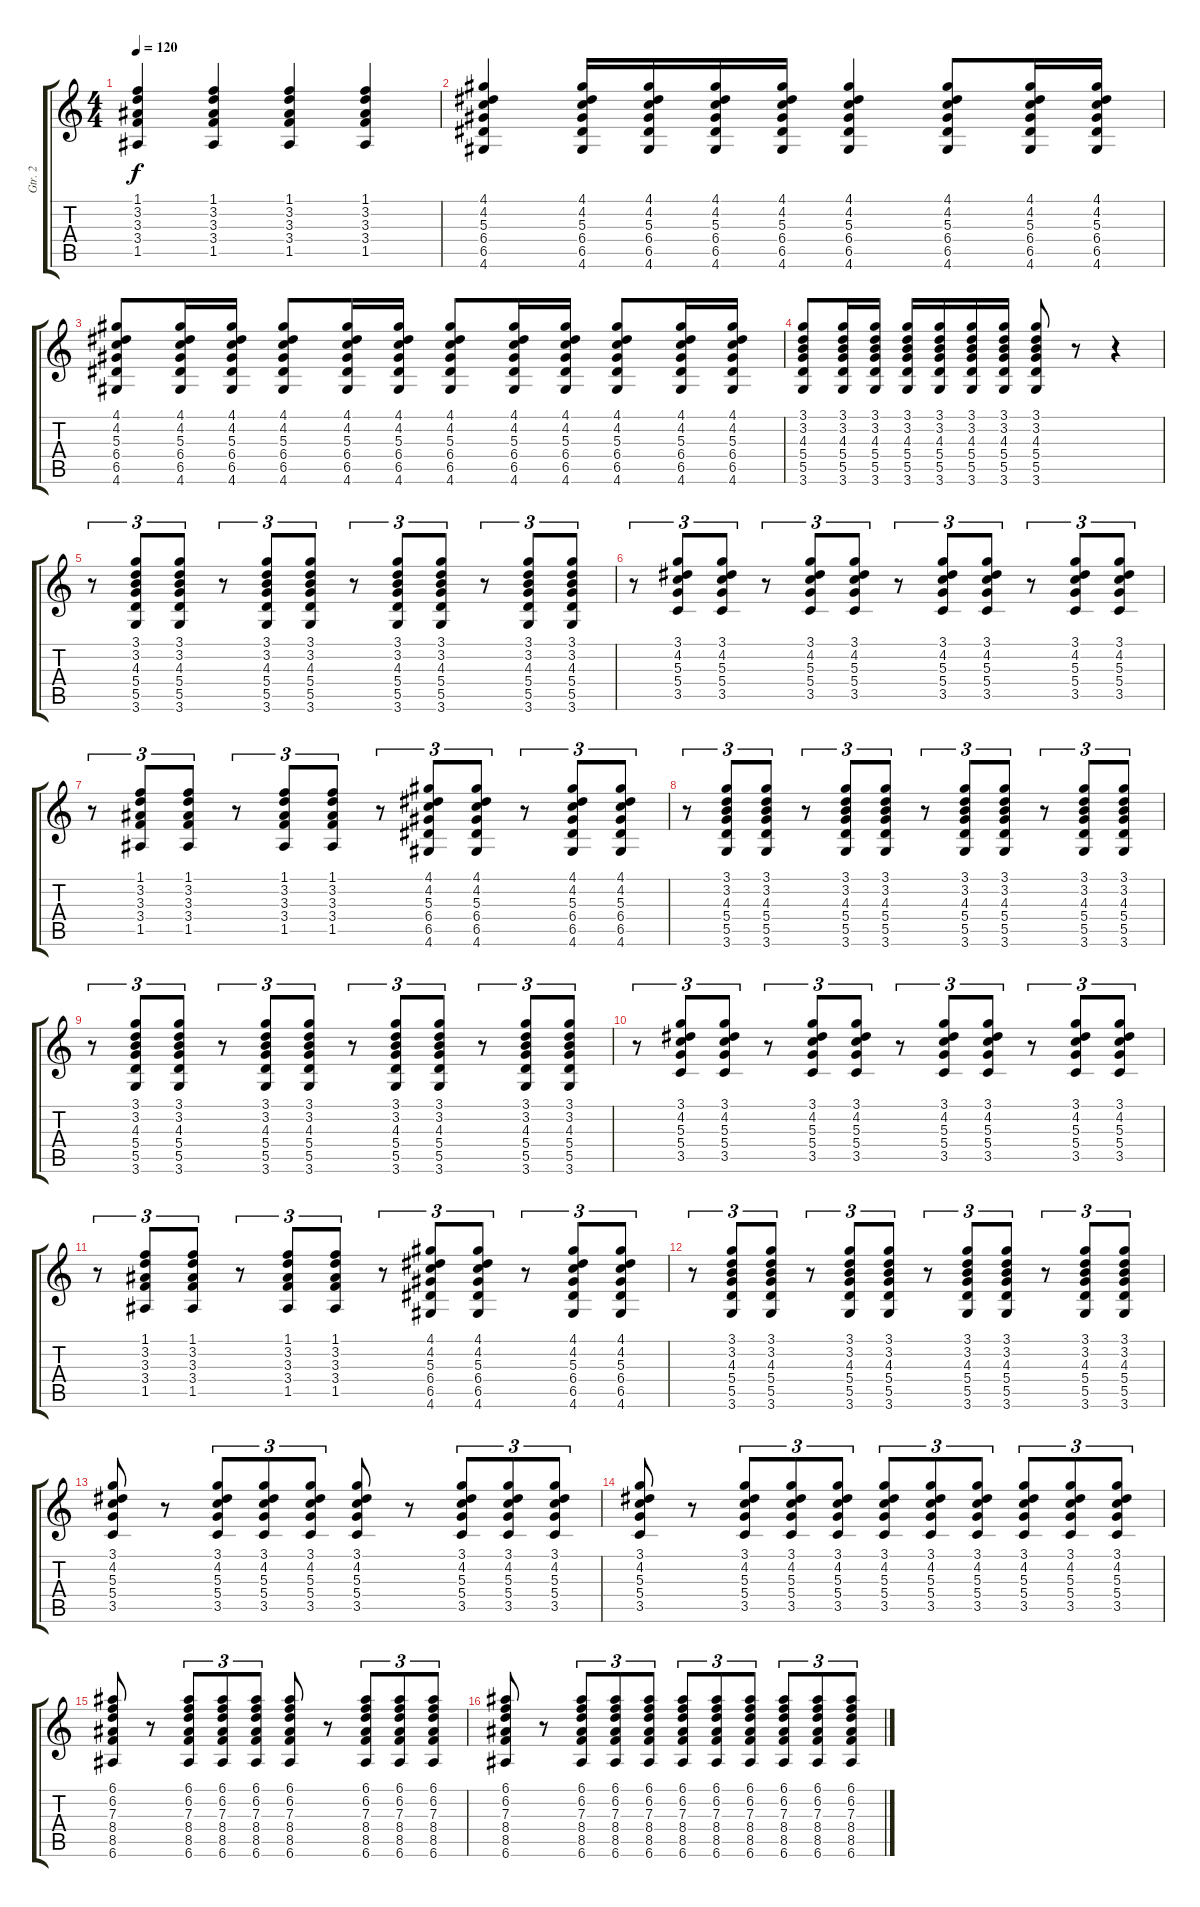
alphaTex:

\track ("Gtr. 2" "Gtr. 2") {instrument acousticguitarsteel}
\staff {score tabs}
\tuning (E4 B3 G3 D3 A2 E2) {hide}
\ts (4 4)
\tempo 120
\clef g2
\ks c
(1.1 3.2 3.3 3.4 1.5).4{dy f} (1.1 3.2 3.3 3.4 1.5).4 (1.1 3.2 3.3 3.4 1.5).4 (1.1 3.2 3.3 3.4 1.5).4 |
(4.1 4.2 5.3 6.4 6.5 4.6).4 (4.1 4.2 5.3 6.4 6.5 4.6).16 (4.1 4.2 5.3 6.4 6.5 4.6).16 (4.1 4.2 5.3 6.4 6.5 4.6).16 (4.1 4.2 5.3 6.4 6.5 4.6).16 (4.1 4.2 5.3 6.4 6.5 4.6).4 (4.1 4.2 5.3 6.4 6.5 4.6).8 (4.1 4.2 5.3 6.4 6.5 4.6).16 (4.1 4.2 5.3 6.4 6.5 4.6).16 |
(4.1 4.2 5.3 6.4 6.5 4.6).8 (4.1 4.2 5.3 6.4 6.5 4.6).16 (4.1 4.2 5.3 6.4 6.5 4.6).16 (4.1 4.2 5.3 6.4 6.5 4.6).8 (4.1 4.2 5.3 6.4 6.5 4.6).16 (4.1 4.2 5.3 6.4 6.5 4.6).16 (4.1 4.2 5.3 6.4 6.5 4.6).8 (4.1 4.2 5.3 6.4 6.5 4.6).16 (4.1 4.2 5.3 6.4 6.5 4.6).16 (4.1 4.2 5.3 6.4 6.5 4.6).8 (4.1 4.2 5.3 6.4 6.5 4.6).16 (4.1 4.2 5.3 6.4 6.5 4.6).16 |
(3.1 3.2 4.3 5.4 5.5 3.6).8 (3.1 3.2 4.3 5.4 5.5 3.6).16 (3.1 3.2 4.3 5.4 5.5 3.6).16 (3.1 3.2 4.3 5.4 5.5 3.6).16 (3.1 3.2 4.3 5.4 5.5 3.6).16 (3.1 3.2 4.3 5.4 5.5 3.6).16 (3.1 3.2 4.3 5.4 5.5 3.6).16 (3.1 3.2 4.3 5.4 5.5 3.6).8 r.8 r.4 |
r.8{tu (3 2)} (3.1 3.2 4.3 5.4 5.5 3.6).8{tu (3 2)} (3.1 3.2 4.3 5.4 5.5 3.6).8{tu (3 2)} r.8{tu (3 2)} (3.1 3.2 4.3 5.4 5.5 3.6).8{tu (3 2)} (3.1 3.2 4.3 5.4 5.5 3.6).8{tu (3 2)} r.8{tu (3 2)} (3.1 3.2 4.3 5.4 5.5 3.6).8{tu (3 2)} (3.1 3.2 4.3 5.4 5.5 3.6).8{tu (3 2)} r.8{tu (3 2)} (3.1 3.2 4.3 5.4 5.5 3.6).8{tu (3 2)} (3.1 3.2 4.3 5.4 5.5 3.6).8{tu (3 2)} |
r.8{tu (3 2)} (3.1 4.2 5.3 5.4 3.5).8{tu (3 2)} (3.1 4.2 5.3 5.4 3.5).8{tu (3 2)} r.8{tu (3 2)} (3.1 4.2 5.3 5.4 3.5).8{tu (3 2)} (3.1 4.2 5.3 5.4 3.5).8{tu (3 2)} r.8{tu (3 2)} (3.1 4.2 5.3 5.4 3.5).8{tu (3 2)} (3.1 4.2 5.3 5.4 3.5).8{tu (3 2)} r.8{tu (3 2)} (3.1 4.2 5.3 5.4 3.5).8{tu (3 2)} (3.1 4.2 5.3 5.4 3.5).8{tu (3 2)} |
r.8{tu (3 2)} (1.1 3.2 3.3 3.4 1.5).8{tu (3 2)} (1.1 3.2 3.3 3.4 1.5).8{tu (3 2)} r.8{tu (3 2)} (1.1 3.2 3.3 3.4 1.5).8{tu (3 2)} (1.1 3.2 3.3 3.4 1.5).8{tu (3 2)} r.8{tu (3 2)} (4.1 4.2 5.3 6.4 6.5 4.6).8{tu (3 2)} (4.1 4.2 5.3 6.4 6.5 4.6).8{tu (3 2)} r.8{tu (3 2)} (4.1 4.2 5.3 6.4 6.5 4.6).8{tu (3 2)} (4.1 4.2 5.3 6.4 6.5 4.6).8{tu (3 2)} |
r.8{tu (3 2)} (3.1 3.2 4.3 5.4 5.5 3.6).8{tu (3 2)} (3.1 3.2 4.3 5.4 5.5 3.6).8{tu (3 2)} r.8{tu (3 2)} (3.1 3.2 4.3 5.4 5.5 3.6).8{tu (3 2)} (3.1 3.2 4.3 5.4 5.5 3.6).8{tu (3 2)} r.8{tu (3 2)} (3.1 3.2 4.3 5.4 5.5 3.6).8{tu (3 2)} (3.1 3.2 4.3 5.4 5.5 3.6).8{tu (3 2)} r.8{tu (3 2)} (3.1 3.2 4.3 5.4 5.5 3.6).8{tu (3 2)} (3.1 3.2 4.3 5.4 5.5 3.6).8{tu (3 2)} |
r.8{tu (3 2)} (3.1 3.2 4.3 5.4 5.5 3.6).8{tu (3 2)} (3.1 3.2 4.3 5.4 5.5 3.6).8{tu (3 2)} r.8{tu (3 2)} (3.1 3.2 4.3 5.4 5.5 3.6).8{tu (3 2)} (3.1 3.2 4.3 5.4 5.5 3.6).8{tu (3 2)} r.8{tu (3 2)} (3.1 3.2 4.3 5.4 5.5 3.6).8{tu (3 2)} (3.1 3.2 4.3 5.4 5.5 3.6).8{tu (3 2)} r.8{tu (3 2)} (3.1 3.2 4.3 5.4 5.5 3.6).8{tu (3 2)} (3.1 3.2 4.3 5.4 5.5 3.6).8{tu (3 2)} |
r.8{tu (3 2)} (3.1 4.2 5.3 5.4 3.5).8{tu (3 2)} (3.1 4.2 5.3 5.4 3.5).8{tu (3 2)} r.8{tu (3 2)} (3.1 4.2 5.3 5.4 3.5).8{tu (3 2)} (3.1 4.2 5.3 5.4 3.5).8{tu (3 2)} r.8{tu (3 2)} (3.1 4.2 5.3 5.4 3.5).8{tu (3 2)} (3.1 4.2 5.3 5.4 3.5).8{tu (3 2)} r.8{tu (3 2)} (3.1 4.2 5.3 5.4 3.5).8{tu (3 2)} (3.1 4.2 5.3 5.4 3.5).8{tu (3 2)} |
r.8{tu (3 2)} (1.1 3.2 3.3 3.4 1.5).8{tu (3 2)} (1.1 3.2 3.3 3.4 1.5).8{tu (3 2)} r.8{tu (3 2)} (1.1 3.2 3.3 3.4 1.5).8{tu (3 2)} (1.1 3.2 3.3 3.4 1.5).8{tu (3 2)} r.8{tu (3 2)} (4.1 4.2 5.3 6.4 6.5 4.6).8{tu (3 2)} (4.1 4.2 5.3 6.4 6.5 4.6).8{tu (3 2)} r.8{tu (3 2)} (4.1 4.2 5.3 6.4 6.5 4.6).8{tu (3 2)} (4.1 4.2 5.3 6.4 6.5 4.6).8{tu (3 2)} |
r.8{tu (3 2)} (3.1 3.2 4.3 5.4 5.5 3.6).8{tu (3 2)} (3.1 3.2 4.3 5.4 5.5 3.6).8{tu (3 2)} r.8{tu (3 2)} (3.1 3.2 4.3 5.4 5.5 3.6).8{tu (3 2)} (3.1 3.2 4.3 5.4 5.5 3.6).8{tu (3 2)} r.8{tu (3 2)} (3.1 3.2 4.3 5.4 5.5 3.6).8{tu (3 2)} (3.1 3.2 4.3 5.4 5.5 3.6).8{tu (3 2)} r.8{tu (3 2)} (3.1 3.2 4.3 5.4 5.5 3.6).8{tu (3 2)} (3.1 3.2 4.3 5.4 5.5 3.6).8{tu (3 2)} |
(3.1 4.2 5.3 5.4 3.5).8 r.8 (3.1 4.2 5.3 5.4 3.5).8{tu (3 2)} (3.1 4.2 5.3 5.4 3.5).8{tu (3 2)} (3.1 4.2 5.3 5.4 3.5).8{tu (3 2)} (3.1 4.2 5.3 5.4 3.5).8 r.8 (3.1 4.2 5.3 5.4 3.5).8{tu (3 2)} (3.1 4.2 5.3 5.4 3.5).8{tu (3 2)} (3.1 4.2 5.3 5.4 3.5).8{tu (3 2)} |
(3.1 4.2 5.3 5.4 3.5).8 r.8 (3.1 4.2 5.3 5.4 3.5).8{tu (3 2)} (3.1 4.2 5.3 5.4 3.5).8{tu (3 2)} (3.1 4.2 5.3 5.4 3.5).8{tu (3 2)} (3.1 4.2 5.3 5.4 3.5).8{tu (3 2)} (3.1 4.2 5.3 5.4 3.5).8{tu (3 2)} (3.1 4.2 5.3 5.4 3.5).8{tu (3 2)} (3.1 4.2 5.3 5.4 3.5).8{tu (3 2)} (3.1 4.2 5.3 5.4 3.5).8{tu (3 2)} (3.1 4.2 5.3 5.4 3.5).8{tu (3 2)} |
(6.1 6.2 7.3 8.4 8.5 6.6).8 r.8 (6.1 6.2 7.3 8.4 8.5 6.6).8{tu (3 2)} (6.1 6.2 7.3 8.4 8.5 6.6).8{tu (3 2)} (6.1 6.2 7.3 8.4 8.5 6.6).8{tu (3 2)} (6.1 6.2 7.3 8.4 8.5 6.6).8 r.8 (6.1 6.2 7.3 8.4 8.5 6.6).8{tu (3 2)} (6.1 6.2 7.3 8.4 8.5 6.6).8{tu (3 2)} (6.1 6.2 7.3 8.4 8.5 6.6).8{tu (3 2)} |
(6.1 6.2 7.3 8.4 8.5 6.6).8 r.8 (6.1 6.2 7.3 8.4 8.5 6.6).8{tu (3 2)} (6.1 6.2 7.3 8.4 8.5 6.6).8{tu (3 2)} (6.1 6.2 7.3 8.4 8.5 6.6).8{tu (3 2)} (6.1 6.2 7.3 8.4 8.5 6.6).8{tu (3 2)} (6.1 6.2 7.3 8.4 8.5 6.6).8{tu (3 2)} (6.1 6.2 7.3 8.4 8.5 6.6).8{tu (3 2)} (6.1 6.2 7.3 8.4 8.5 6.6).8{tu (3 2)} (6.1 6.2 7.3 8.4 8.5 6.6).8{tu (3 2)} (6.1 6.2 7.3 8.4 8.5 6.6).8{tu (3 2)}
